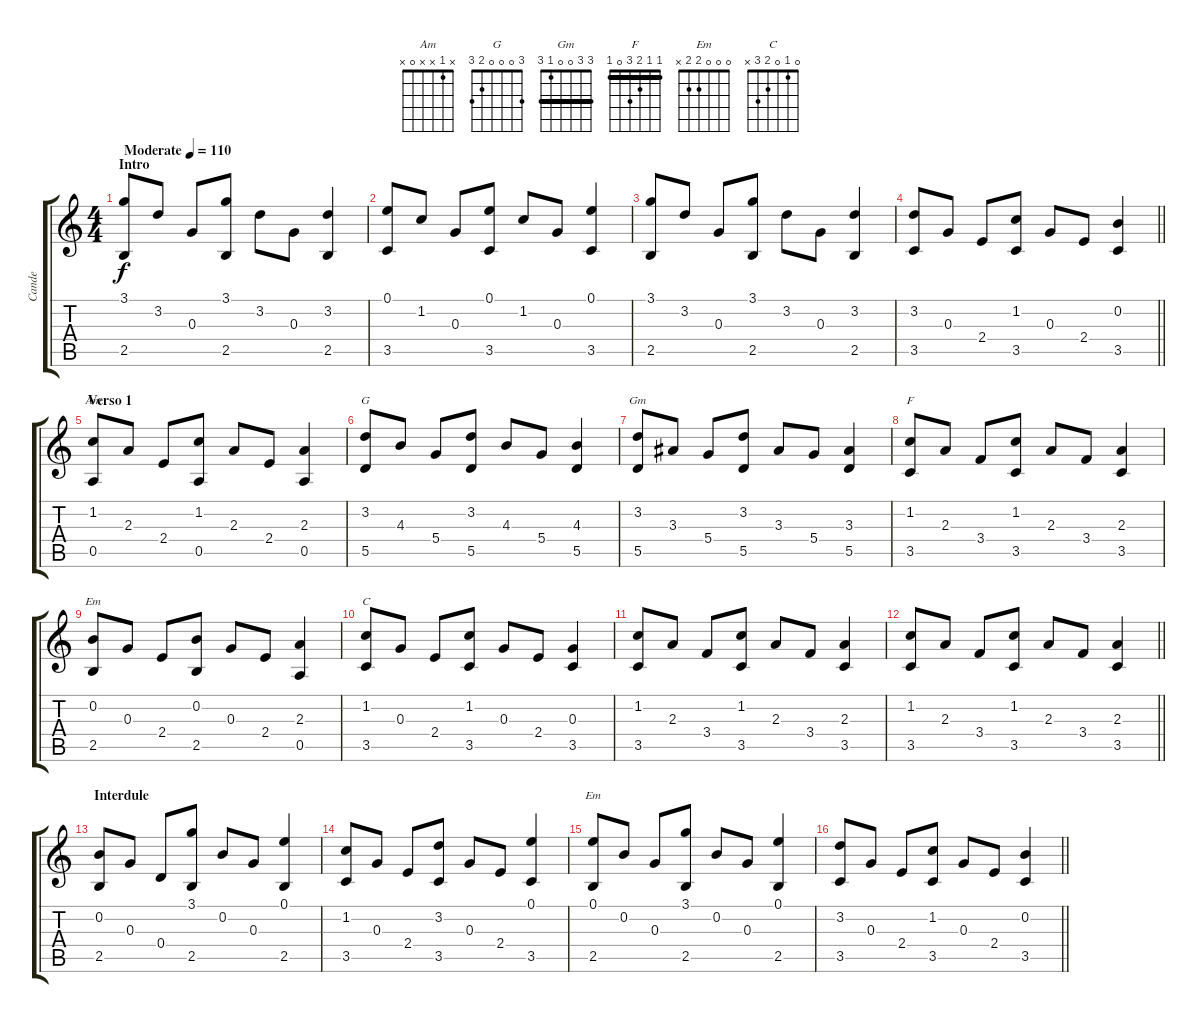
\track ("Cande" "Cande") {instrument acousticguitarsteel}
\staff {score tabs}
\tuning (E4 B3 G3 D3 A2 E2) {hide}
\chord ("Am" x 1 x x 0 x)
\chord ("G" 3 0 0 0 2 3)
\chord ("Gm" 3 3 0 0 1 3) {barre 3}
\chord ("F" 1 1 2 3 0 1) {barre 1}
\chord ("Em" 0 0 0 2 2 0)
\chord ("C" 0 1 0 2 3 x)
\chord ("Em" 0 0 0 2 2 x)
\ts (4 4)
\section ("" "Intro")
\tempo (110 "Moderate")
\clef g2
\ks c
(3.1 2.5).8{dy f instrument acousticguitarsteel} 3.2.8 0.3.8 (3.1 2.5).8 3.2.8 0.3.8 (3.2 2.5).4 |
(0.1 3.5).8 1.2.8 0.3.8 (0.1 3.5).8 1.2.8 0.3.8 (0.1 3.5).4 |
(3.1 2.5).8 3.2.8 0.3.8 (3.1 2.5).8 3.2.8 0.3.8 (3.2 2.5).4 |
\barLineRight lightlight
(3.2 3.5).8 0.3.8 2.4.8 (1.2 3.5).8 0.3.8 2.4.8 (0.2 3.5).4 |
\section ("" "Verso 1")
(1.2 0.5).8{ch "Am"} 2.3.8 2.4.8 (1.2 0.5).8 2.3.8 2.4.8 (2.3 0.5).4 |
(3.2 5.5).8{ch "G"} 4.3.8 5.4.8 (3.2 5.5).8 4.3.8 5.4.8 (4.3 5.5).4 |
(3.2 5.5).8{ch "Gm"} 3.3.8 5.4.8 (3.2 5.5).8 3.3.8 5.4.8 (3.3 5.5).4 |
(1.2 3.5).8{ch "F"} 2.3.8 3.4.8 (1.2 3.5).8 2.3.8 3.4.8 (2.3 3.5).4 |
(0.2 2.5).8{ch "Em"} 0.3.8 2.4.8 (0.2 2.5).8 0.3.8 2.4.8 (2.3 0.5).4 |
(1.2 3.5).8{ch "C"} 0.3.8 2.4.8 (1.2 3.5).8 0.3.8 2.4.8 (0.3 3.5).4 |
(1.2 3.5).8 2.3.8 3.4.8 (1.2 3.5).8 2.3.8 3.4.8 (2.3 3.5).4 |
\barLineRight lightlight
(1.2 3.5).8 2.3.8 3.4.8 (1.2 3.5).8 2.3.8 3.4.8 (2.3 3.5).4 |
\section ("" "Interdule")
(0.2 2.5).8 0.3.8 0.4.8 (3.1 2.5).8 0.2.8 0.3.8 (0.1 2.5).4 |
(1.2 3.5).8 0.3.8 2.4.8 (3.2 3.5).8 0.3.8 2.4.8 (0.1 3.5).4 |
(0.1 2.5).8{ch "Em"} 0.2.8 0.3.8 (3.1 2.5).8 0.2.8 0.3.8 (0.1 2.5).4 |
\barLineRight lightlight
(3.2 3.5).8 0.3.8 2.4.8 (1.2 3.5).8 0.3.8 2.4.8 (0.2 3.5).4
